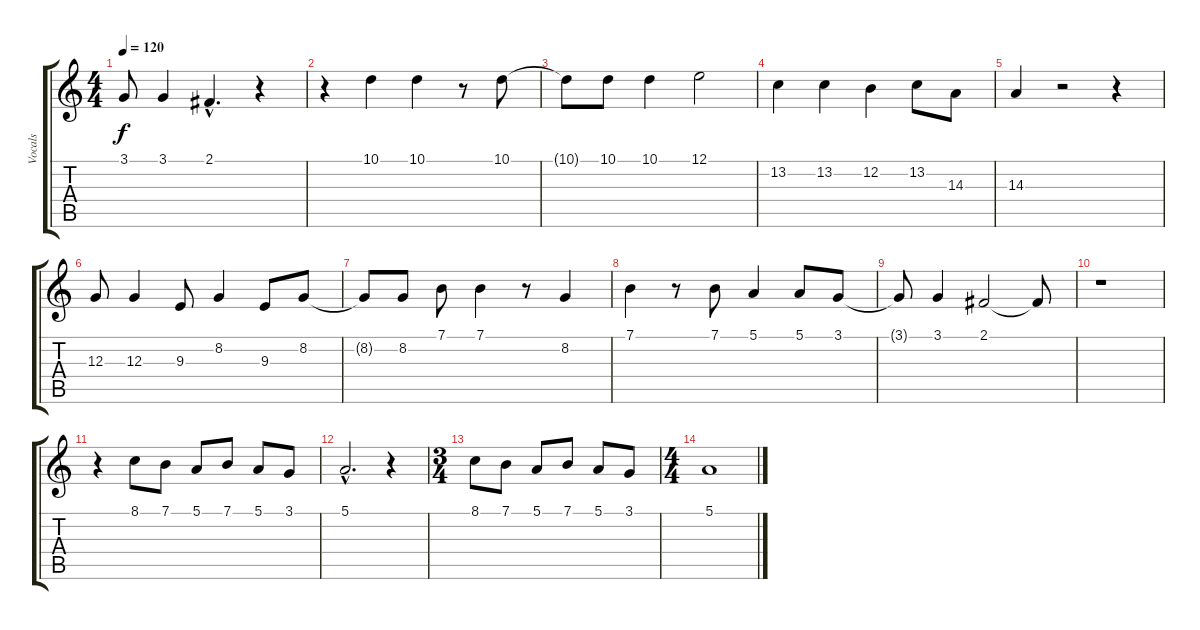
\track ("Vocals   " "Vocals   ") {instrument acousticgrandpiano}
\staff {score tabs}
\tuning (E4 B3 G3 D3 A2 E2) {hide}
\ts (4 4)
\tempo 120
\clef g2
\ks c
3.1{t}.8{dy f} 3.1.4 2.1{hac}.4{d} r.4 |
r.4 10.1.4 10.1.4 r.8 10.1.8 |
10.1{t}.8 10.1.8 10.1.4 12.1.2 |
13.2.4 13.2.4 12.2.4 13.2.8 14.3.8 |
14.3.4 r.2 r.4 |
12.3.8 12.3.4 9.3.8 8.2.4 9.3.8 8.2.8 |
8.2{t}.8 8.2.8 7.1.8 7.1.4 r.8 8.2.4 |
7.1.4 r.8 7.1.8 5.1.4 5.1.8 3.1.8 |
3.1{t}.8 3.1.4 2.1.2 2.1{t}.8 |
r.1 |
r.4 8.1.8 7.1.8 5.1.8 7.1.8 5.1.8 3.1.8 |
5.1{hac}.2{d} r.4 |
\ts (3 4)
8.1.8 7.1.8 5.1.8 7.1.8 5.1.8 3.1.8 |
\ts (4 4)
5.1.1
